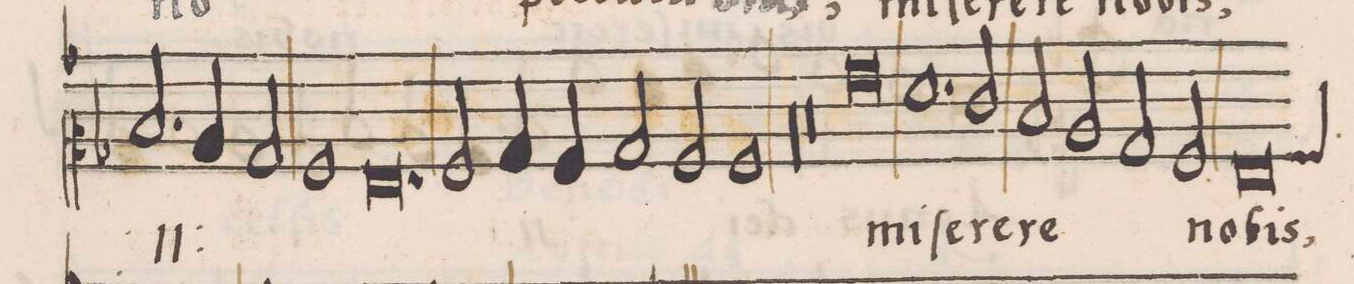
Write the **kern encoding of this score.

**kern	**text
*I"ALTVS	*
*clefC2	*
*k[b-]	*
*met(C|)	*
*M2/1	*
*	*ij
2.d/	mi-
=27-	=27-
4c/	-ſe-
2B-/	-re-
1A	-re
=28-	=28-
0.G	no-
=29-	=29-
2A/	.
4B-/	.
4A/	.
=30-	=30-
2B-/	.
2A/	.
1A	-bis
*	*Xij
=31-	=31-
00r	.
=32-	=32-
=33-	=33-
0r	.
=34-	=34-
0g	mi-
=35-	=35-
1.f	-ſe-
2e/	-re-
=36-	=36-
2d/	-re
2c/	.
2B-/	.
2A/	no-
=37-	=37-
*custos:A	*
0G	-bis,
=38-	=38-
*-	*-
